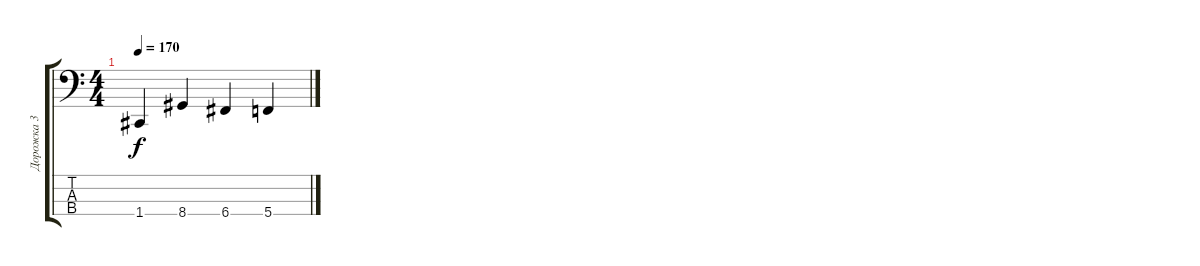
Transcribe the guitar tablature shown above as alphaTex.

\track ("Дорожка 3" "Дорожка 3") {instrument electricbassfinger}
\staff {score tabs}
\tuning (F2 C2 G1 C1) {hide}
\ts (4 4)
\tempo 170
\clef f4
\ks c
1.4{t}.4{dy f} 8.4.4 6.4.4 5.4.4
